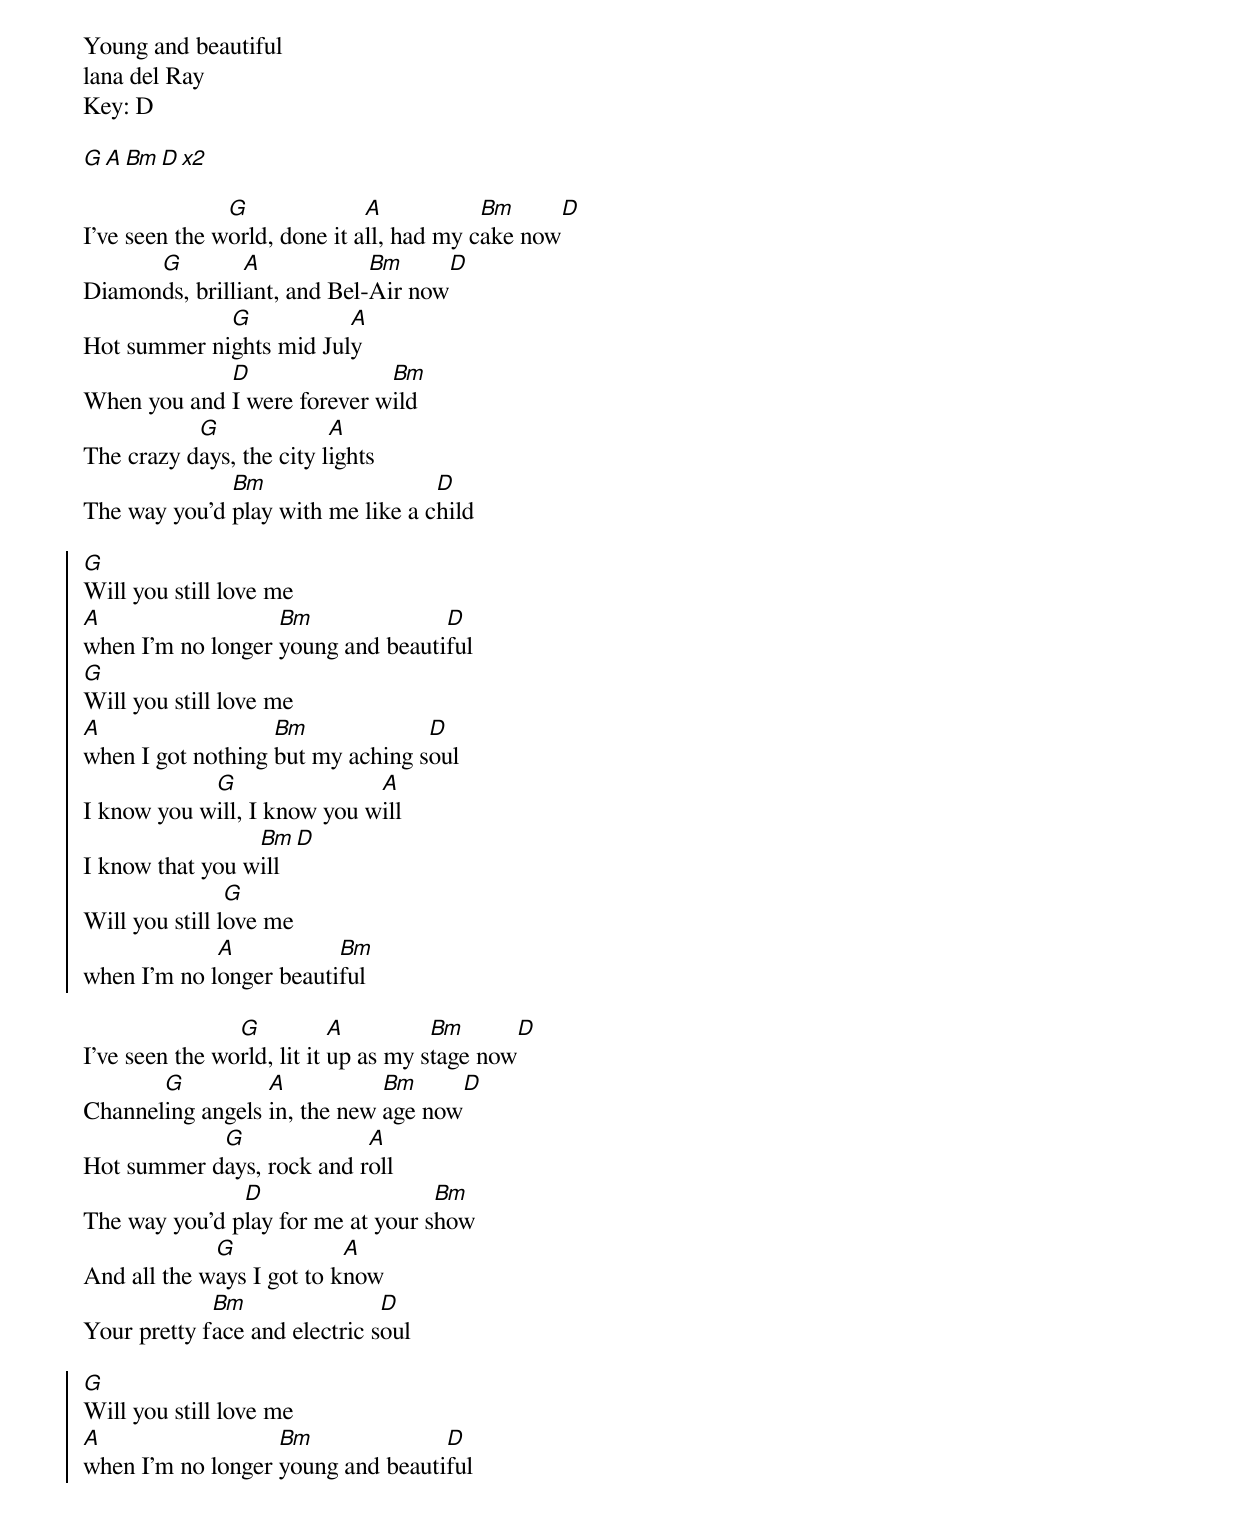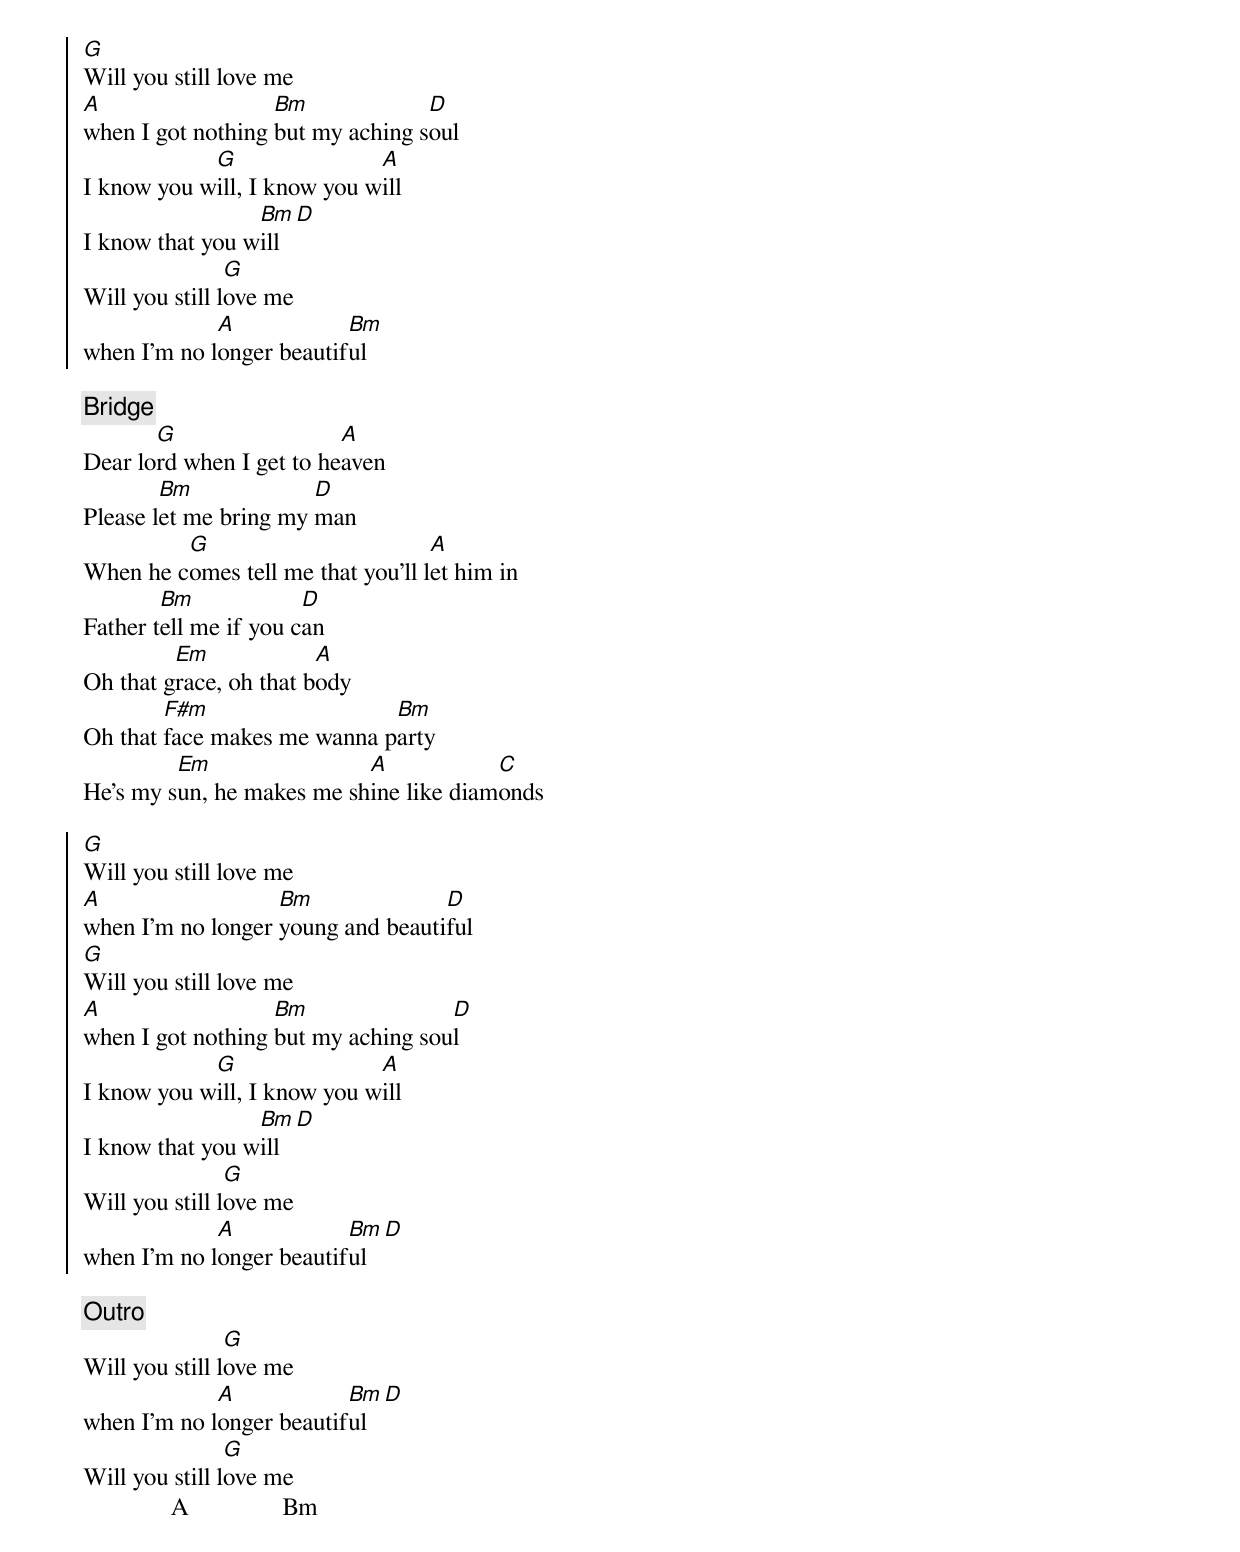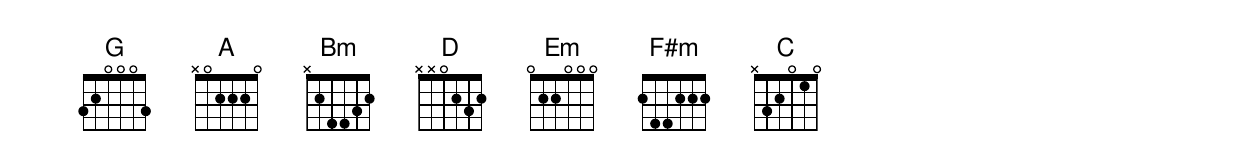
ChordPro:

Young and beautiful
lana del Ray
Key: D

[G][A][Bm][D][x2]

{start_of_verse}
I've seen the w[G]orld, done it a[A]ll, had my c[Bm]ake now[D]
Diamon[G]ds, brilli[A]ant, and Bel-[Bm]Air now[D]
Hot summer ni[G]ghts mid Jul[A]y
When you and [D]I were forever w[Bm]ild
The crazy d[G]ays, the city l[A]ights
The way you'd [Bm]play with me like a c[D]hild
{end_of_verse}

{start_of_chorus}
[G]Will you still love me
[A]when I'm no longer [Bm]young and beauti[D]ful
[G]Will you still love me
[A]when I got nothing [Bm]but my aching s[D]oul
I know you w[G]ill, I know you w[A]ill
I know that you w[Bm]ill[D]
Will you still l[G]ove me
when I'm no l[A]onger beauti[Bm]ful
{end_of_chorus}

{start_of_verse}
I've seen the wo[G]rld, lit it [A]up as my s[Bm]tage now[D]
Channel[G]ing angels [A]in, the new [Bm]age now[D]
Hot summer d[G]ays, rock and r[A]oll
The way you'd p[D]lay for me at your s[Bm]how
And all the w[G]ays I got to k[A]now
Your pretty f[Bm]ace and electric s[D]oul
{end_of_verse}

{start_of_chorus}
[G]Will you still love me
[A]when I'm no longer [Bm]young and beauti[D]ful
[G]Will you still love me
[A]when I got nothing [Bm]but my aching s[D]oul
I know you w[G]ill, I know you w[A]ill
I know that you w[Bm]ill[D]
Will you still l[G]ove me
when I'm no l[A]onger beautif[Bm]ul
{end_of_chorus}

{comment: Bridge}
Dear lo[G]rd when I get to he[A]aven
Please l[Bm]et me bring my [D]man
When he c[G]omes tell me that you'll l[A]et him in
Father t[Bm]ell me if you c[D]an
Oh that g[Em]race, oh that b[A]ody
Oh that [F#m]face makes me wanna p[Bm]arty
He's my s[Em]un, he makes me sh[A]ine like diam[C]onds

{start_of_chorus}
[G]Will you still love me
[A]when I'm no longer [Bm]young and beauti[D]ful
[G]Will you still love me
[A]when I got nothing [Bm]but my aching sou[D]l
I know you w[G]ill, I know you w[A]ill
I know that you w[Bm]ill[D]
Will you still l[G]ove me
when I'm no l[A]onger beautif[Bm]ul[D]
{end_of_chorus}

{comment: Outro}
Will you still l[G]ove me
when I'm no l[A]onger beautif[Bm]ul[D]
Will you still l[G]ove me
              A               Bm
